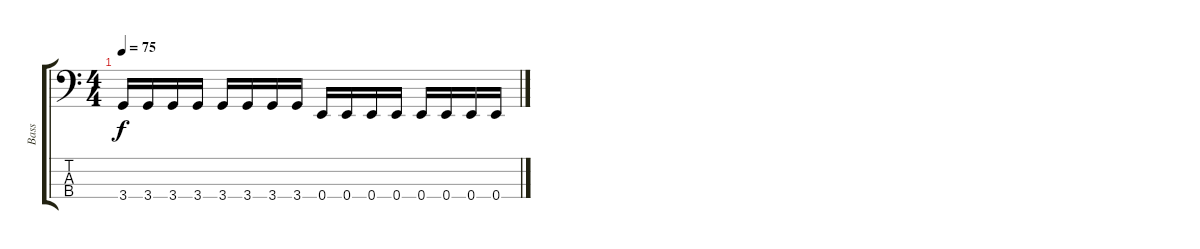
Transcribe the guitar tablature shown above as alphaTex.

\track ("Bass" "Bass") {instrument electricbassfinger}
\staff {score tabs}
\tuning (G2 D2 A1 E1) {hide}
\ts (4 4)
\tempo 75
\clef f4
\ks c
3.4.16{dy f} 3.4.16 3.4.16 3.4.16 3.4.16 3.4.16 3.4.16 3.4.16 0.4.16 0.4.16 0.4.16 0.4.16 0.4.16 0.4.16 0.4.16 0.4.16
